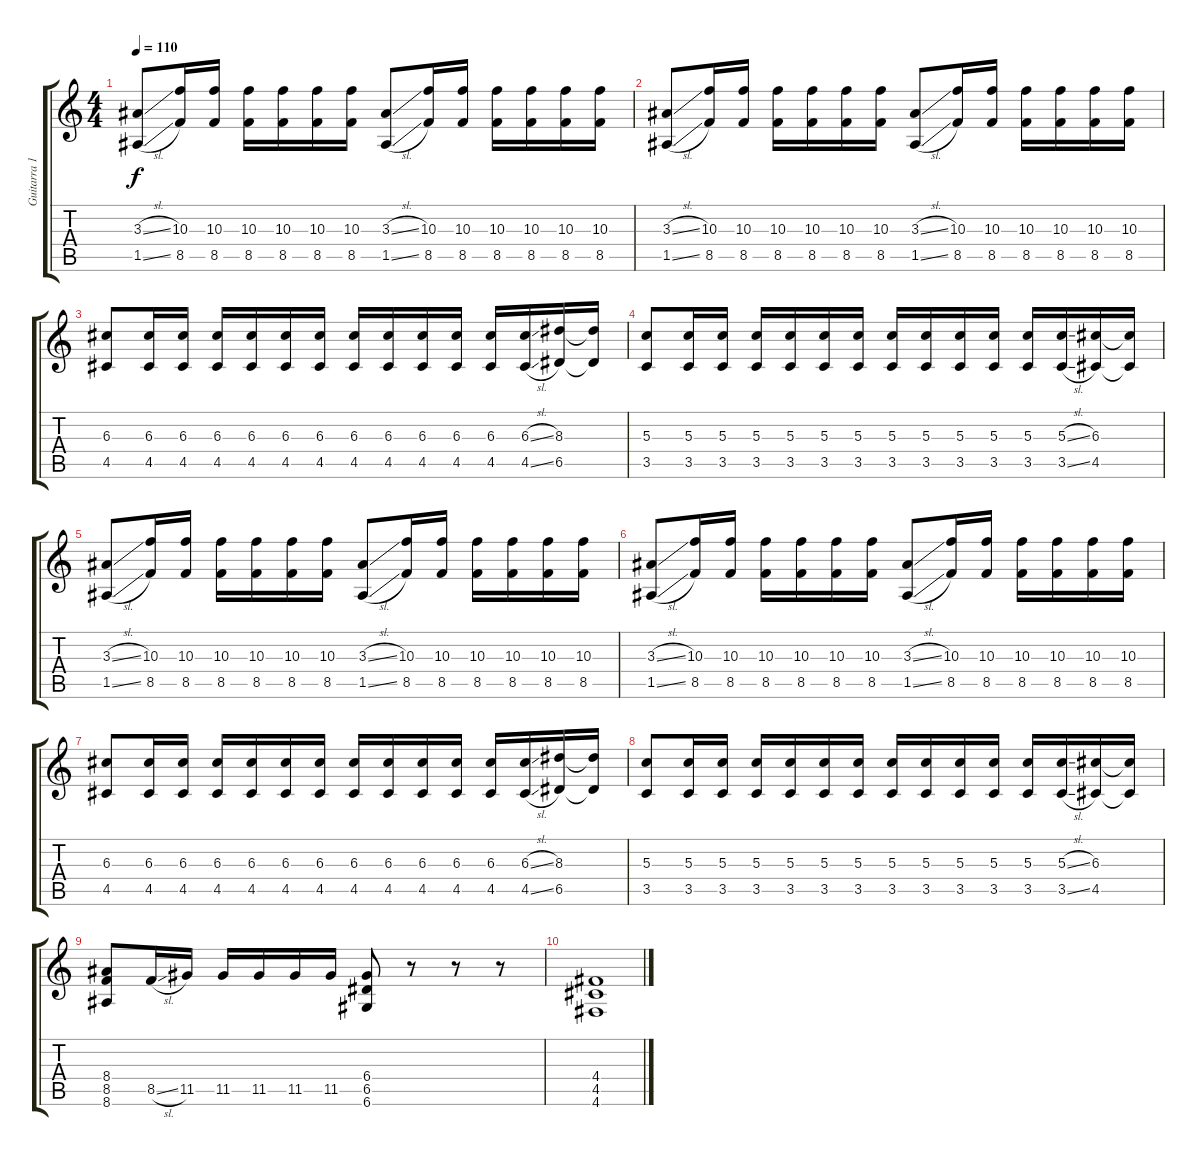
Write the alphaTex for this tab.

\track ("Guitarra 1" "Guitarra 1") {instrument distortionguitar}
\staff {score tabs}
\tuning (E4 B3 G3 D3 A2 D2) {hide}
\ts (4 4)
\tempo 110
\clef g2
\ks c
(3.3{sl} 1.5{sl}).8{dy f} (10.3 8.5).16 (10.3 8.5).16 (10.3 8.5).16 (10.3 8.5).16 (10.3 8.5).16 (10.3 8.5).16 (3.3{sl} 1.5{sl}).8 (10.3 8.5).16 (10.3 8.5).16 (10.3 8.5).16 (10.3 8.5).16 (10.3 8.5).16 (10.3 8.5).16 |
(3.3{sl} 1.5{sl}).8 (10.3 8.5).16 (10.3 8.5).16 (10.3 8.5).16 (10.3 8.5).16 (10.3 8.5).16 (10.3 8.5).16 (3.3{sl} 1.5{sl}).8 (10.3 8.5).16 (10.3 8.5).16 (10.3 8.5).16 (10.3 8.5).16 (10.3 8.5).16 (10.3 8.5).16 |
(6.3 4.5).8 (6.3 4.5).16 (6.3 4.5).16 (6.3 4.5).16 (6.3 4.5).16 (6.3 4.5).16 (6.3 4.5).16 (6.3 4.5).16 (6.3 4.5).16 (6.3 4.5).16 (6.3 4.5).16 (6.3 4.5).16 (6.3{sl} 4.5{sl}).16 (8.3 6.5).16 (8.3{t} 6.5{t}).16 |
(5.3 3.5).8 (5.3 3.5).16 (5.3 3.5).16 (5.3 3.5).16 (5.3 3.5).16 (5.3 3.5).16 (5.3 3.5).16 (5.3 3.5).16 (5.3 3.5).16 (5.3 3.5).16 (5.3 3.5).16 (5.3 3.5).16 (5.3{sl} 3.5{sl}).16 (6.3 4.5).16 (6.3{t} 4.5{t}).16 |
(3.3{sl} 1.5{sl}).8 (10.3 8.5).16 (10.3 8.5).16 (10.3 8.5).16 (10.3 8.5).16 (10.3 8.5).16 (10.3 8.5).16 (3.3{sl} 1.5{sl}).8 (10.3 8.5).16 (10.3 8.5).16 (10.3 8.5).16 (10.3 8.5).16 (10.3 8.5).16 (10.3 8.5).16 |
(3.3{sl} 1.5{sl}).8 (10.3 8.5).16 (10.3 8.5).16 (10.3 8.5).16 (10.3 8.5).16 (10.3 8.5).16 (10.3 8.5).16 (3.3{sl} 1.5{sl}).8 (10.3 8.5).16 (10.3 8.5).16 (10.3 8.5).16 (10.3 8.5).16 (10.3 8.5).16 (10.3 8.5).16 |
(6.3 4.5).8 (6.3 4.5).16 (6.3 4.5).16 (6.3 4.5).16 (6.3 4.5).16 (6.3 4.5).16 (6.3 4.5).16 (6.3 4.5).16 (6.3 4.5).16 (6.3 4.5).16 (6.3 4.5).16 (6.3 4.5).16 (6.3{sl} 4.5{sl}).16 (8.3 6.5).16 (8.3{t} 6.5{t}).16 |
(5.3 3.5).8 (5.3 3.5).16 (5.3 3.5).16 (5.3 3.5).16 (5.3 3.5).16 (5.3 3.5).16 (5.3 3.5).16 (5.3 3.5).16 (5.3 3.5).16 (5.3 3.5).16 (5.3 3.5).16 (5.3 3.5).16 (5.3{sl} 3.5{sl}).16 (6.3 4.5).16 (6.3{t} 4.5{t}).16 |
(8.4 8.5 8.6).8 8.5{sl}.16 11.5.16 11.5.16 11.5.16 11.5.16 11.5.16 (6.4 6.5 6.6).8 r.8 r.8 r.8 |
(4.4 4.5 4.6).1
